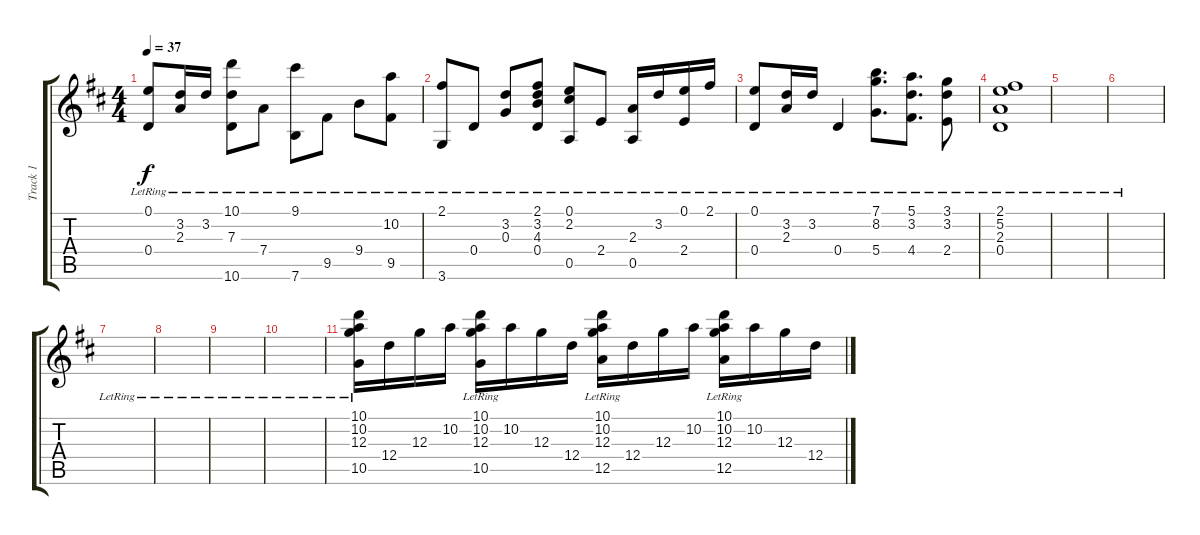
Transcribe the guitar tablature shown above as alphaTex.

\track ("Track 1" "Track 1") {instrument acousticguitarsteel}
\staff {score tabs}
\tuning (E4 B3 G3 D3 A2 E2) {hide}
\ts (4 4)
\tempo 37
\clef g2
\ks d
(0.1{lr} 0.4{lr}).8{dy f} (3.2{lr} 2.3{lr}).16 3.2{lr}.16 (10.1{lr} 7.3{lr} 10.6{lr}).8 7.4{lr}.8 (9.1{lr} 7.6{lr}).8 9.5{lr}.8 9.4{lr}.8 (10.2{lr} 9.5{lr}).8 |
(2.1{lr} 3.6{lr}).8 0.4{lr}.8 (3.2{lr} 0.3{lr}).8 (2.1{lr} 3.2{lr} 4.3{lr} 0.4{lr}).8 (0.1{lr} 2.2{lr} 0.5{lr}).8 2.4{lr}.8 (2.3{lr} 0.5{lr}).16 3.2{lr}.16 (0.1{lr} 2.4{lr}).16 2.1{lr}.16 |
(0.1{lr} 0.4{lr}).8 (3.2{lr} 2.3{lr}).16 3.2{lr}.16 0.4{lr}.4 (7.1{lr} 8.2{lr} 5.4{lr}).8{d} (5.1{lr} 3.2{lr} 4.4{lr}).8{d} (3.1{lr} 3.2{lr} 2.4{lr}).8 |
(2.1{lr} 5.2{lr} 2.3{lr} 0.4{lr}).1 |
|
|
|
|
|
|
(10.1{lr} 10.2{lr} 12.3{lr} 10.5{lr}).16 12.4.16 12.3.16 10.2.16 (10.1{lr} 10.2{lr} 12.3{lr} 10.5{lr}).16 10.2.16 12.3.16 12.4.16 (10.1{lr} 10.2{lr} 12.3{lr} 12.5{lr}).16 12.4.16 12.3.16 10.2.16 (10.1{lr} 10.2{lr} 12.3{lr} 12.5{lr}).16 10.2.16 12.3.16 12.4.16
